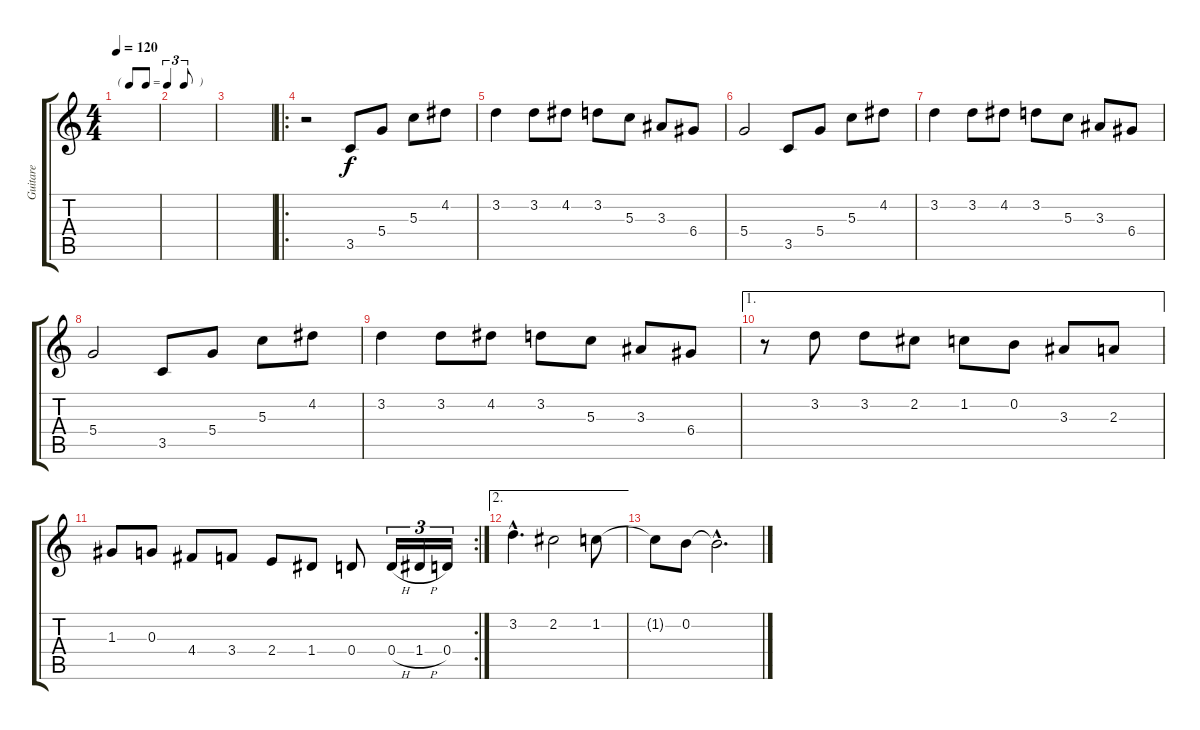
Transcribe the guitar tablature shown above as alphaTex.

\track ("Guitare" "Guitare") {instrument acousticguitarnylon}
\staff {score tabs}
\tuning (E4 B3 G3 D3 A2 E2) {hide}
\ts (4 4)
\tf triplet8th
\tempo 120
\clef g2
\ks c
|
|
|
\ro
r.2 3.5.8 5.4.8 5.3.8 4.2.8 |
3.2.4 3.2.8 4.2.8 3.2.8 5.3.8 3.3.8 6.4.8 |
5.4.2 3.5.8 5.4.8 5.3.8 4.2.8 |
3.2.4 3.2.8 4.2.8 3.2.8 5.3.8 3.3.8 6.4.8 |
5.4.2 3.5.8 5.4.8 5.3.8 4.2.8 |
3.2.4 3.2.8 4.2.8 3.2.8 5.3.8 3.3.8 6.4.8 |
\ae 1
r.8 3.2.8 3.2.8 2.2.8 1.2.8 0.2.8 3.3.8 2.3.8 |
\rc 2
1.3.8 0.3.8 4.4.8 3.4.8 2.4.8 1.4.8 0.4.8 0.4{h}.16{tu (3 2)} 1.4{h}.16{tu (3 2)} 0.4.16{tu (3 2)} |
\ae 2
3.2{hac}.4{d} 2.2.2 1.2.8 |
1.2{t}.8 0.2.8 0.2{hac t}.2{d}
